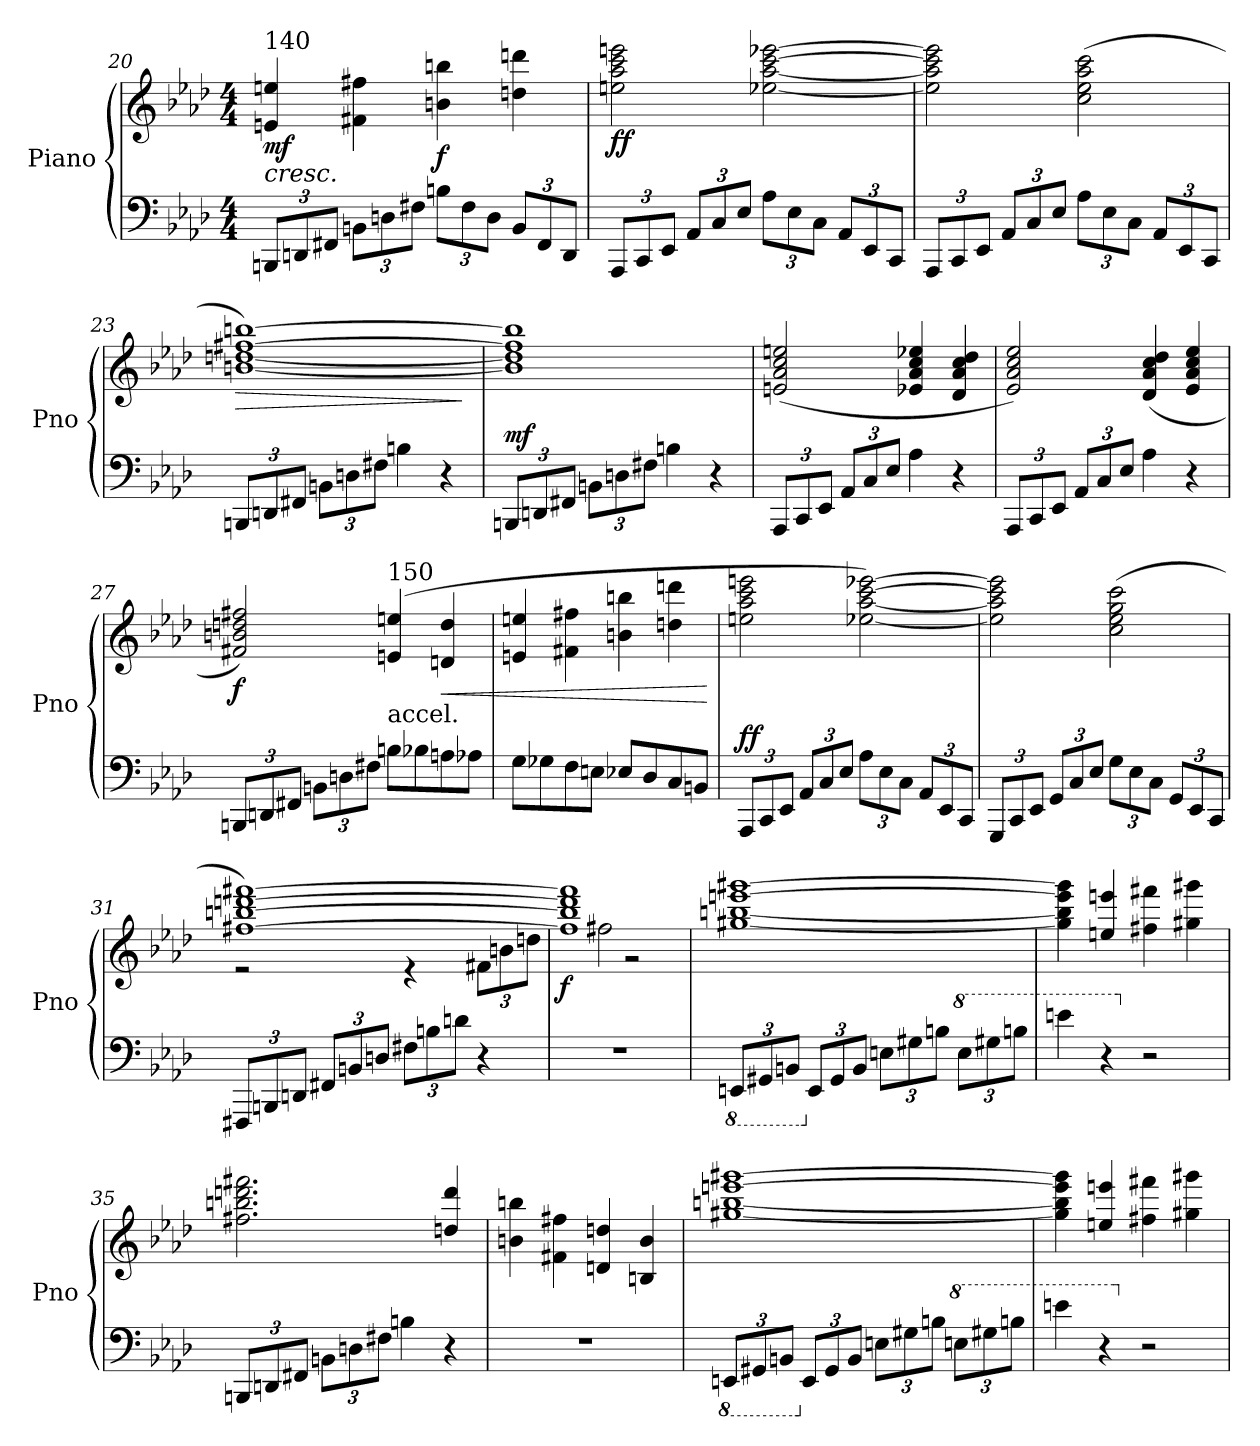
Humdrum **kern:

**kern	**kern	**dynam
*part1	*part1	*part1
*staff2	*staff1	*staff1/2
*I"Piano	*	*
*I'Pno	*	*
*clefF4	*clefG2	*
*k[b-e-a-d-]	*k[b-e-a-d-]	*
*A-:	*A-:	*
*M4/4	*M4/4	*
*Xbrackettup	*	*
=20	=20	=20
!	!LO:TX:a:t=140	!
!	!	!LO:HP:b
!	!	!LO:DY:n=1:b
12BBBn/L	4en/ 4een/	< mf
12DDn/	.	.
12FF#X/J	.	.
12BBn\L	4f#X\ 4ff#X\	.
12Dn\	.	.
12F#X\J	.	.
!	!	!LO:DY:n=2:a=2
12Bn\L	4bn\ 4bbn\	f
12F#\	.	.
12D\J	.	.
12BB/L	4ddn\ 4dddn\	[
12FF#/	.	.
12DD/J	.	.
!!LO:LB:g=z
=21	=21	=21
!	!	!LO:DY:b
12AAA-/L	2een\ 2aa-\ 2ccc\ 2eeen\	ff
12CC/	.	.
12EE-/J	.	.
12AA-/L	.	.
12C/	.	.
12E-/J	.	.
12A-\L	[2ee-X\ [2aa-\ [2ccc\ [2eee-X\	.
12E-\	.	.
12C\J	.	.
12AA-/L	.	.
12EE-/	.	.
12CC/J	.	.
=22	=22	=22
12AAA-/L	2ee-\] 2aa-\] 2ccc\] 2eee-\]	.
12CC/	.	.
12EE-/J	.	.
12AA-/L	.	.
12C/	.	.
12E-/J	.	.
12A-\L	(2cc\ 2ee-\ 2aa-\ 2ccc\	.
12E-\	.	.
12C\J	.	.
12AA-/L	.	.
12EE-/	.	.
12CC/J	.	.
=23	=23	=23
!	!	!LO:HP:b
12BBBn/L	[1bn [1ddn [1ff#X [1bbn)	>
12DDn/	.	.
12FF#X/J	.	.
12BBn\L	.	.
12Dn\	.	.
12F#X\J	.	.
4Bn\	.	.
4r	.	.
.	.	]
=24	=24	=24
!	!	!LO:DY:a=2
12BBBn/L	1b] 1dd] 1ff#] 1bb]	mf
12DDn/	.	.
12FF#X/J	.	.
12BBn\L	.	.
12Dn\	.	.
12F#X\J	.	.
4Bn\	.	.
4r	.	.
!!LO:LB:g=z
=25	=25	=25
12AAA-/L	(2en/ 2a-/ 2cc/ 2een/	.
12CC/	.	.
12EE-/J	.	.
12AA-/L	.	.
12C/	.	.
12E-/J	.	.
4A-\	4e-X/ 4a-/ 4cc/ 4ee-X/	.
4r	4d-/ 4a-/ 4cc/ 4dd-/	.
=26	=26	=26
12AAA-/L	2e-/ 2a-/ 2cc/ 2ee-/)	.
12CC/	.	.
12EE-/J	.	.
12AA-/L	.	.
12C/	.	.
12E-/J	.	.
4A-\	(4d-/ 4a-/ 4cc/ 4dd-/	.
4r	4e-/ 4a-/ 4cc/ 4ee-/	.
=27	=27	=27
!	!	!LO:DY:b
12BBBn/L	2f#X/ 2bn/ 2ddn/ 2ff#X/)	f
12DDn/	.	.
12FF#X/J	.	.
12BBn\L	.	.
12Dn\	.	.
12F#X\J	.	.
!	!LO:TX:a:t=150	!
!	!LO:TX:b:t=accel.	!
8Bn\L	(4en/ 4een/	.
8B-X\	.	.
!	!	!LO:HP:b
8An\	4dn/ 4dd/	<
8A-X\J	.	.
=28	=28	=28
8G\L	4en/ 4een/	.
8G-X\	.	.
8F\	4f#X\ 4ff#X\	.
8En\J	.	.
8E-X/L	4bn\ 4bbn\	.
8D-/	.	.
8C/	4ddn\ 4dddn\	.
8BBn/J	.	.
.	.	[
!!LO:LB:g=z
=29	=29	=29
!	!	!LO:DY:a=2
12AAA-/L	2een\ 2aa-\ 2ccc\ 2eeen\	ff
12CC/	.	.
12EE-/J	.	.
12AA-/L	.	.
12C/	.	.
12E-/J	.	.
12A-\L	[2ee-X\ [2aa-\ [2ccc\ [2eee-X\)	.
12E-\	.	.
12C\J	.	.
12AA-/L	.	.
12EE-/	.	.
12CC/J	.	.
=30	=30	=30
12GGG/L	2ee-\] 2aa-\] 2ccc\] 2eee-\]	.
12CC/	.	.
12EE-/J	.	.
12GG/L	.	.
12C/	.	.
12E-/J	.	.
12G\L	(2cc\ 2ee-\ 2gg\ 2ccc\	.
12E-\	.	.
12C\J	.	.
12GG/L	.	.
12EE-/	.	.
12CC/J	.	.
=31	=31	=31
*	*^	*
12FFF#X/L	[1ff#X [1bbn [1dddn [1fff#X)	2r	.
12BBBn/	.	.	.
12DDn/J	.	.	.
12FF#X/L	.	.	.
12BBn/	.	.	.
12Dn/J	.	.	.
12F#X\L	.	4r	.
12Bn\	.	.	.
12dn\J	.	.	.
*	*	*Xbrackettup	*
4r	.	12f#X\L	.
.	.	12bn\	.
.	.	12ddn\J	.
=32	=32	=32	=32
!	!	!	!LO:DY:b
1r	1ff#] 1bb] 1ddd] 1fff#]	2ff#X\	f
.	.	2r	.
*	*v	*v	*
!!LO:PB:g=z
=33	=33	=33
*8ba	*	*
12EEEn/L	[1gg#X [1bbn [1eeen [1ggg#X	.
12GGG#X/	.	.
12BBBn/J	.	.
*X8ba	*	*
12EE/L	.	.
12GG#/	.	.
12BB/J	.	.
12En\L	.	.
12G#X\	.	.
12Bn\J	.	.
*8va	*	*
12e\L	.	.
12g#X\	.	.
12bn\J	.	.
=34	=34	=34
4een\	4gg#\] 4bb\] 4eee\] 4ggg#\]	.
4r	4een/ 4eeen/	.
*X8va	*	*
2r	4ff#X\ 4fff#X\	.
.	4gg#X\ 4ggg#X\	.
=35	=35	=35
12BBBn/L	2.ff#X\ 2.bbn\ 2.dddn\ 2.fff#X\	.
12DDn/	.	.
12FF#X/J	.	.
12BBn\L	.	.
12Dn\	.	.
12F#X\J	.	.
4Bn\	.	.
4r	4ddn/ 4ddd/	.
=36	=36	=36
1r	4bn\ 4bbn\	.
.	4f#X\ 4ff#X\	.
.	4dn/ 4ddn/	.
.	4Bn/ 4b/	.
!!LO:LB:g=z
=37	=37	=37
*8ba	*	*
12EEEn/L	[1gg#X [1bbn [1eeen [1ggg#X	.
12GGG#X/	.	.
12BBBn/J	.	.
*X8ba	*	*
12EE/L	.	.
12GG#/	.	.
12BB/J	.	.
12En\L	.	.
12G#X\	.	.
12Bn\J	.	.
*8va	*	*
12en\L	.	.
12g#X\	.	.
12bn\J	.	.
=38	=38	=38
4een\	4gg#\] 4bb\] 4eee\] 4ggg#\]	.
4r	4een/ 4eeen/	.
*X8va	*	*
2r	4ff#X\ 4fff#X\	.
.	4gg#X\ 4ggg#X\	.
=	=	=
*-	*-	*-
